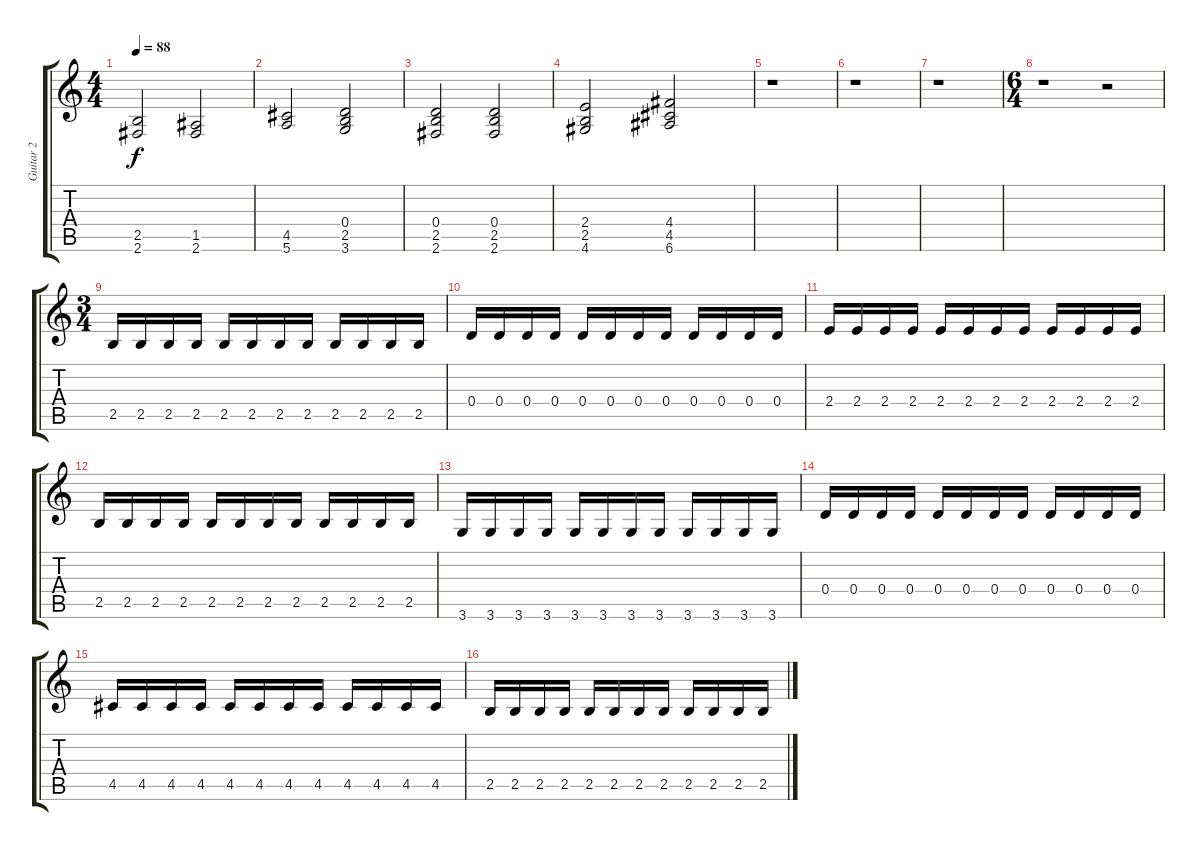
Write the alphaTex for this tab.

\track ("Guitar 2" "Guitar 2") {instrument overdrivenguitar}
\staff {score tabs}
\tuning (E4 B3 G3 D3 A2 E2) {hide}
\ts (4 4)
\tempo 88
\clef g2
\ks c
(2.5 2.6).2{dy f} (1.5 2.6).2 |
(4.5 5.6).2 (0.4 2.5 3.6).2 |
(0.4 2.5 2.6).2 (0.4 2.5 2.6).2 |
(2.4 2.5 4.6).2 (4.4 4.5 6.6).2 |
r.1 |
r.1 |
r.1 |
\ts (6 4)
r.1 r.2 |
\ts (3 4)
2.5.16 2.5.16 2.5.16 2.5.16 2.5.16 2.5.16 2.5.16 2.5.16 2.5.16 2.5.16 2.5.16 2.5.16 |
0.4.16 0.4.16 0.4.16 0.4.16 0.4.16 0.4.16 0.4.16 0.4.16 0.4.16 0.4.16 0.4.16 0.4.16 |
2.4.16 2.4.16 2.4.16 2.4.16 2.4.16 2.4.16 2.4.16 2.4.16 2.4.16 2.4.16 2.4.16 2.4.16 |
2.5.16 2.5.16 2.5.16 2.5.16 2.5.16 2.5.16 2.5.16 2.5.16 2.5.16 2.5.16 2.5.16 2.5.16 |
3.6.16 3.6.16 3.6.16 3.6.16 3.6.16 3.6.16 3.6.16 3.6.16 3.6.16 3.6.16 3.6.16 3.6.16 |
0.4.16 0.4.16 0.4.16 0.4.16 0.4.16 0.4.16 0.4.16 0.4.16 0.4.16 0.4.16 0.4.16 0.4.16 |
4.5.16 4.5.16 4.5.16 4.5.16 4.5.16 4.5.16 4.5.16 4.5.16 4.5.16 4.5.16 4.5.16 4.5.16 |
2.5.16 2.5.16 2.5.16 2.5.16 2.5.16 2.5.16 2.5.16 2.5.16 2.5.16 2.5.16 2.5.16 2.5.16
